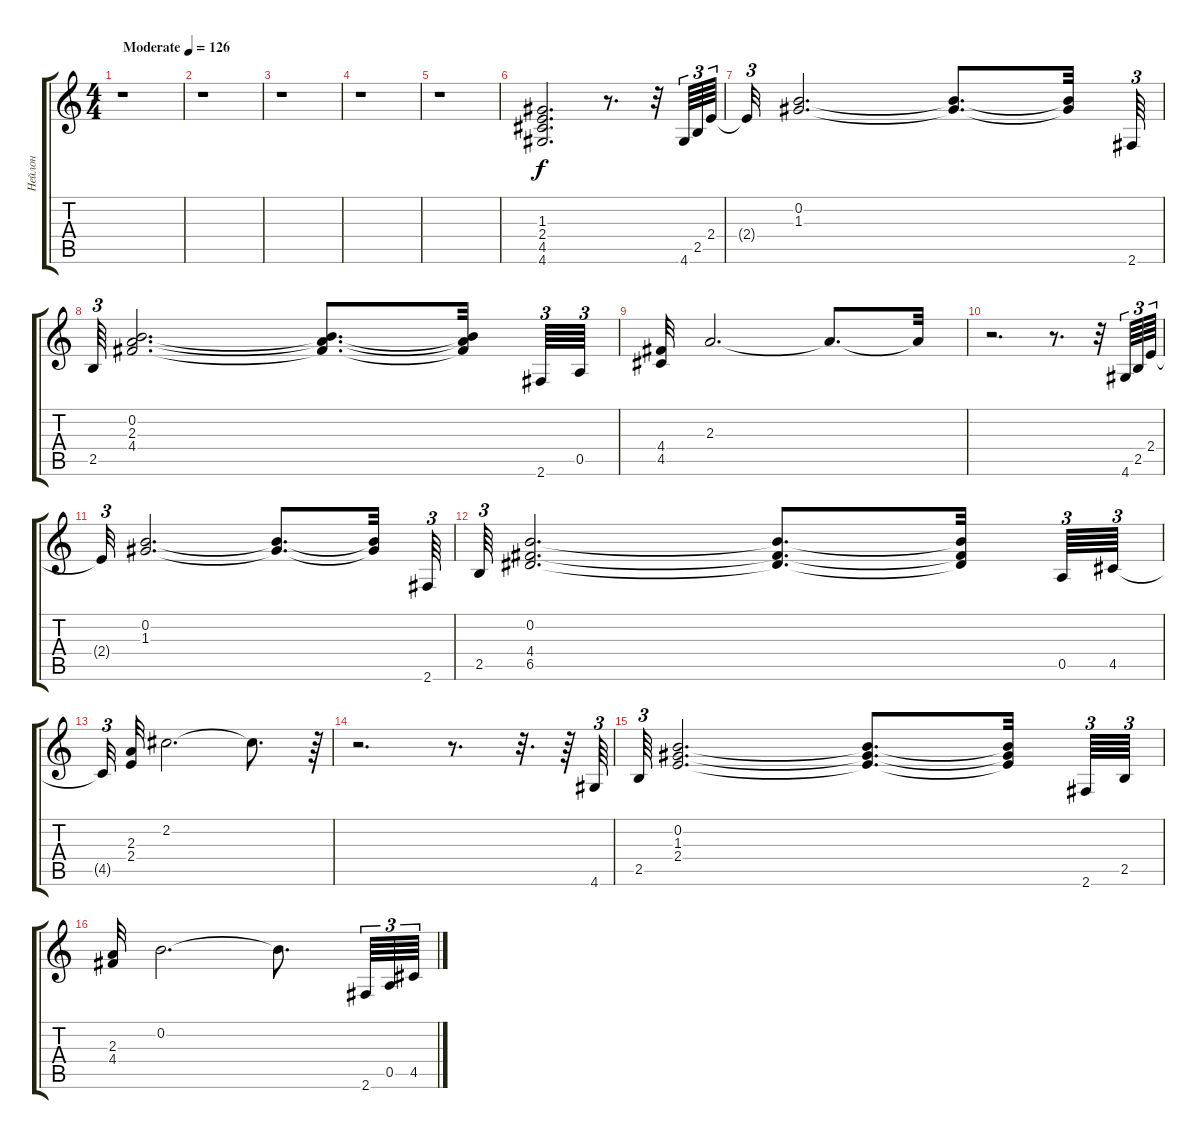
\track ("Нейлон" "Нейлон") {instrument acousticguitarnylon}
\staff {score tabs}
\tuning (E4 B3 G3 D3 A2 E2) {hide}
\ts (4 4)
\tempo (126 "Moderate")
\clef g2
\ks c
r.1{dy f instrument acousticguitarnylon} |
r.1 |
r.1 |
r.1 |
r.1 |
(1.3 2.4 4.5 4.6).2{d volume 10} r.8{d} r.32 4.6.64{tu (3 2)} 2.5.64{tu (3 2)} 2.4.64{tu (3 2)} |
2.4{t}.32{tu (3 2)} (0.2 1.3).2{d} (0.2{t} 1.3{t}).8{d} (0.2{t} 1.3{t}).32 2.6.64{tu (3 2)} |
2.5.64{tu (3 2)} (0.2 2.3 4.4).2{d} (0.2{t} 2.3{t} 4.4{t}).8{d} (0.2{t} 2.3{t} 4.4{t}).32 2.6.64{tu (3 2)} 0.5.64{tu (3 2)} |
(4.4 4.5).32 2.3.2{d} 2.3{t}.8{d} 2.3{t}.32 |
r.2{d} r.8{d} r.32 4.6.64{tu (3 2)} 2.5.64{tu (3 2)} 2.4.64{tu (3 2)} |
2.4{t}.32{tu (3 2)} (0.2 1.3).2{d} (0.2{t} 1.3{t}).8{d} (0.2{t} 1.3{t}).32 2.6.64{tu (3 2)} |
2.5.64{tu (3 2)} (0.2 4.4 6.5).2{d} (0.2{t} 4.4{t} 6.5{t}).8{d} (0.2{t} 4.4{t} 6.5{t}).32 0.5.64{tu (3 2)} 4.5.64{tu (3 2)} |
4.5{t}.32{tu (3 2)} (2.3 2.4).32 2.2.2{d} 2.2{t}.8{d} r.64{tu (3 2)} |
r.2{d} r.8{d} r.32{d} r.64 4.6.64{tu (3 2)} |
2.5.64{tu (3 2)} (0.2 1.3 2.4).2{d} (0.2{t} 1.3{t} 2.4{t}).8{d} (0.2{t} 1.3{t} 2.4{t}).32 2.6.64{tu (3 2)} 2.5.64{tu (3 2)} |
(2.3 4.4).32 0.2.2{d} 0.2{t}.8{d} 2.6.64{tu (3 2)} 0.5.64{tu (3 2)} 4.5.64{tu (3 2)}
